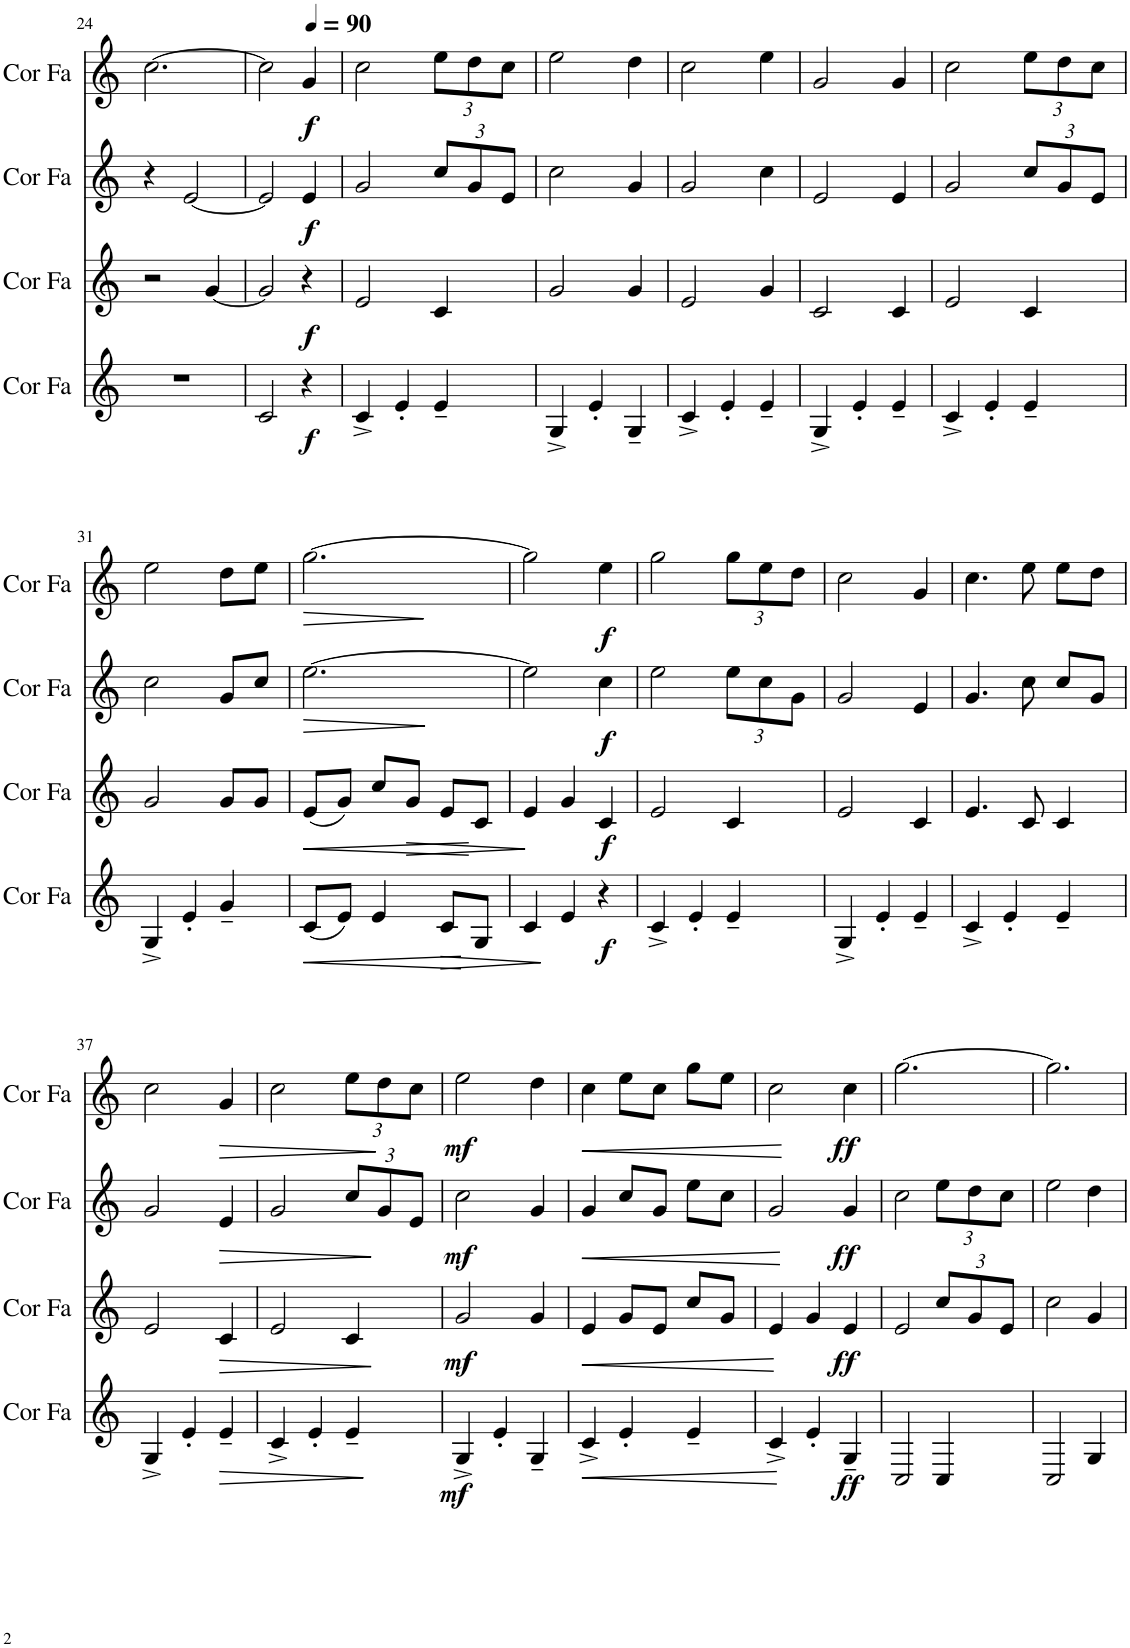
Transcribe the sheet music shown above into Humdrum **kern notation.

**kern	**dynam	**kern	**dynam	**kern	**dynam	**kern	**dynam
*part4	*part4	*part3	*part3	*part2	*part2	*part1	*part1
*staff4	*staff4	*staff3	*staff3	*staff2	*staff2	*staff1	*staff1
*I"Cor en Fa	*	*I"Cor en Fa	*	*I"Cor en Fa	*	*I"Cor en Fa	*
*I'Cor Fa	*	*I'Cor Fa	*	*I'Cor Fa	*	*I'Cor Fa	*
!!LO:PB:g=z
*clefG2	*	*clefG2	*	*clefG2	*	*clefG2	*
*Trd4c7	*	*Trd4c7	*	*Trd4c7	*	*Trd4c7	*
*k[]	*	*k[]	*	*k[]	*	*k[]	*
*M3/4	*	*M3/4	*	*M3/4	*	*M3/4	*
=24	=24	=24	=24	=24	=24	=24	=24
2.r	.	2r	.	4r	.	[2.cc\	.
.	.	.	.	[2e/	.	.	.
.	.	[4g/	.	.	.	.	.
=25	=25	=25	=25	=25	=25	=25	=25
2c/	.	2g/]	.	2e/]	.	2cc\]	.
*	*	*	*	*	*	*MM90	*
!	!LO:DY:b	!	!LO:DY:b	!	!LO:DY:b	!	!LO:DY:b
4r	f	4r	f	4e/	f	4g/	f
=26	=26	=26	=26	=26	=26	=26	=26
4c^/	.	2e/	.	2g/	.	2cc\	.
4e'/	.	.	.	.	.	.	.
*	*	*	*	*Xbrackettup	*	*Xbrackettup	*
4e~/	.	4c/	.	12cc/L	.	12ee\L	.
.	.	.	.	12g/	.	12dd\	.
.	.	.	.	12e/J	.	12cc\J	.
=27	=27	=27	=27	=27	=27	=27	=27
4G^/	.	2g/	.	2cc\	.	2ee\	.
4e'/	.	.	.	.	.	.	.
4G~/	.	4g/	.	4g/	.	4dd\	.
=28	=28	=28	=28	=28	=28	=28	=28
4c^/	.	2e/	.	2g/	.	2cc\	.
4e'/	.	.	.	.	.	.	.
4e~/	.	4g/	.	4cc\	.	4ee\	.
=29	=29	=29	=29	=29	=29	=29	=29
4G^/	.	2c/	.	2e/	.	2g/	.
4e'/	.	.	.	.	.	.	.
4e~/	.	4c/	.	4e/	.	4g/	.
=30	=30	=30	=30	=30	=30	=30	=30
4c^/	.	2e/	.	2g/	.	2cc\	.
4e'/	.	.	.	.	.	.	.
4e~/	.	4c/	.	12cc/L	.	12ee\L	.
.	.	.	.	12g/	.	12dd\	.
.	.	.	.	12e/J	.	12cc\J	.
!!LO:LB:g=z
=31	=31	=31	=31	=31	=31	=31	=31
4G^/	.	2g/	.	2cc\	.	2ee\	.
4e'/	.	.	.	.	.	.	.
4g~/	.	8g/L	.	8g/L	.	8dd\L	.
.	.	8g/J	.	8cc/J	.	8ee\J	.
=32	=32	=32	=32	=32	=32	=32	=32
!	!LO:HP:b	!	!LO:HP:b	!	!LO:HP:b	!	!LO:HP:b
(8c/L	<	(8e/L	<	[2.ee\	>	[2.gg\	>
8e/J)	.	8g/J)	.	.	.	.	.
4e/	.	8cc/L	.	.	.	.	.
!	!	!	!LO:HP:b	!	!	!	!
.	.	8g/J	>	.	.	.	.
!	!LO:HP:b	!	!	!	!	!	!
8c/L	>	8e/L	.	.	.	.	.
8G/J	.	8c/J	.	.	.	.	.
.	[ ]	.	[ ]	.	]	.	]
=33	=33	=33	=33	=33	=33	=33	=33
4c/	.	4e/	.	2ee\]	.	2gg\]	.
4e/	.	4g/	.	.	.	.	.
!	!LO:DY:b	!	!LO:DY:b	!	!LO:DY:b	!	!LO:DY:b
4r	f	4c/	f	4cc\	f	4ee\	f
=34	=34	=34	=34	=34	=34	=34	=34
4c^/	.	2e/	.	2ee\	.	2gg\	.
4e'/	.	.	.	.	.	.	.
4e~/	.	4c/	.	12ee\L	.	12gg\L	.
.	.	.	.	12cc\	.	12ee\	.
.	.	.	.	12g\J	.	12dd\J	.
=35	=35	=35	=35	=35	=35	=35	=35
4G^/	.	2e/	.	2g/	.	2cc\	.
4e'/	.	.	.	.	.	.	.
4e~/	.	4c/	.	4e/	.	4g/	.
=36	=36	=36	=36	=36	=36	=36	=36
4c^/	.	4.e/	.	4.g/	.	4.cc\	.
4e'/	.	.	.	.	.	.	.
.	.	8c/	.	8cc\	.	8ee\	.
4e~/	.	4c/	.	8cc/L	.	8ee\L	.
.	.	.	.	8g/J	.	8dd\J	.
!!LO:LB:g=z
=37	=37	=37	=37	=37	=37	=37	=37
4G^/	.	2e/	.	2g/	.	2cc\	.
4e'/	.	.	.	.	.	.	.
!	!LO:HP:b	!	!LO:HP:b	!	!LO:HP:b	!	!LO:HP:b
4e~/	>	4c/	>	4e/	>	4g/	>
.	]	.	]	.	]	.	]
=38	=38	=38	=38	=38	=38	=38	=38
4c^/	.	2e/	.	2g/	.	2cc\	.
4e'/	.	.	.	.	.	.	.
4e~/	.	4c/	.	12cc/L	.	12ee\L	.
.	.	.	.	12g/	.	12dd\	.
.	.	.	.	12e/J	.	12cc\J	.
=39	=39	=39	=39	=39	=39	=39	=39
!	!LO:DY:b	!	!LO:DY:b	!	!LO:DY:b	!	!LO:DY:b
4G^/	mf	2g/	mf	2cc\	mf	2ee\	mf
4e'/	.	.	.	.	.	.	.
4G~/	.	4g/	.	4g/	.	4dd\	.
=40	=40	=40	=40	=40	=40	=40	=40
!	!LO:HP:b	!	!LO:HP:b	!	!LO:HP:b	!	!LO:HP:b
4c^/	<	4e/	<	4g/	<	4cc\	<
4e'/	.	8g/L	.	8cc/L	.	8ee\L	.
.	.	8e/J	.	8g/J	.	8cc\J	.
4e~/	.	8cc/L	.	8ee\L	.	8gg\L	.
.	.	8g/J	.	8cc\J	.	8ee\J	.
.	[	.	[	.	[	.	[
=41	=41	=41	=41	=41	=41	=41	=41
4c^/	.	4e/	.	2g/	.	2cc\	.
4e'/	.	4g/	.	.	.	.	.
!	!LO:DY:b	!	!LO:DY:b	!	!LO:DY:b	!	!LO:DY:b
4G~/	ff	4e/	ff	4g/	ff	4cc\	ff
=42	=42	=42	=42	=42	=42	=42	=42
2C/	.	2e/	.	2cc\	.	[2.gg\	.
*	*	*Xbrackettup	*	*	*	*	*
4C/	.	12cc/L	.	12ee\L	.	.	.
.	.	12g/	.	12dd\	.	.	.
.	.	12e/J	.	12cc\J	.	.	.
=43	=43	=43	=43	=43	=43	=43	=43
2C/	.	2cc\	.	2ee\	.	2.gg\]	.
4G/	.	4g/	.	4dd\	.	.	.
=	=	=	=	=	=	=	=
*-	*-	*-	*-	*-	*-	*-	*-
